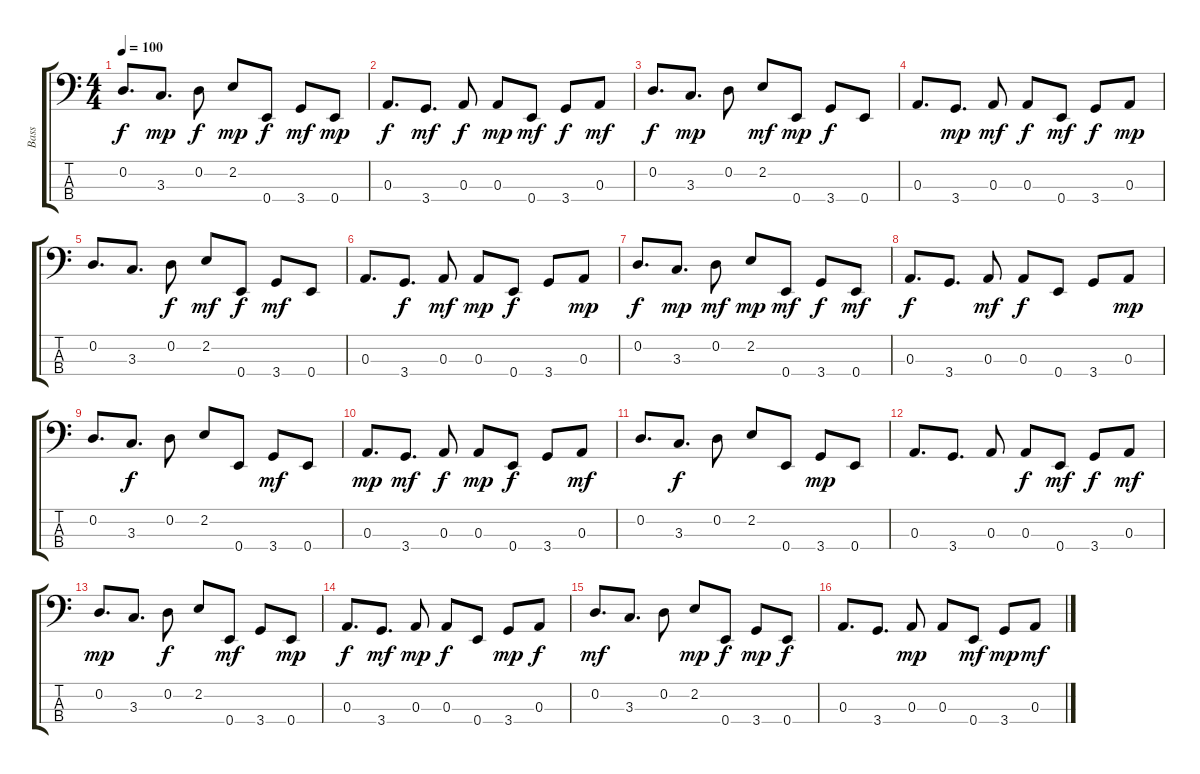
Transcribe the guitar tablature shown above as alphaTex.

\track ("Bass" "Bass") {instrument electricbassfinger}
\staff {score tabs}
\tuning (G2 D2 A1 E1) {hide}
\ts (4 4)
\tempo 100
\clef f4
\ks c
0.2.8{d dy f} 3.3.8{d dy mp} 0.2.8{dy f} 2.2.8{dy mp} 0.4.8{dy f} 3.4.8{dy mf} 0.4.8{dy mp} |
0.3.8{d dy f} 3.4.8{d dy mf} 0.3.8{dy f} 0.3.8{dy mp} 0.4.8{dy mf} 3.4.8{dy f} 0.3.8{dy mf} |
0.2.8{d dy f} 3.3.8{d dy mp} 0.2.8 2.2.8{dy mf} 0.4.8{dy mp} 3.4.8{dy f} 0.4.8 |
0.3.8{d} 3.4.8{d dy mp} 0.3.8{dy mf} 0.3.8{dy f} 0.4.8{dy mf} 3.4.8{dy f} 0.3.8{dy mp} |
0.2.8{d} 3.3.8{d} 0.2.8{dy f} 2.2.8{dy mf} 0.4.8{dy f} 3.4.8{dy mf} 0.4.8 |
0.3.8{d} 3.4.8{d dy f} 0.3.8{dy mf} 0.3.8{dy mp} 0.4.8{dy f} 3.4.8 0.3.8{dy mp} |
0.2.8{d dy f} 3.3.8{d dy mp} 0.2.8{dy mf} 2.2.8{dy mp} 0.4.8{dy mf} 3.4.8{dy f} 0.4.8{dy mf} |
0.3.8{d dy f} 3.4.8{d} 0.3.8{dy mf} 0.3.8{dy f} 0.4.8 3.4.8 0.3.8{dy mp} |
0.2.8{d} 3.3.8{d dy f} 0.2.8 2.2.8 0.4.8 3.4.8{dy mf} 0.4.8 |
0.3.8{d dy mp} 3.4.8{d dy mf} 0.3.8{dy f} 0.3.8{dy mp} 0.4.8{dy f} 3.4.8 0.3.8{dy mf} |
0.2.8{d} 3.3.8{d dy f} 0.2.8 2.2.8 0.4.8 3.4.8{dy mp} 0.4.8 |
0.3.8{d} 3.4.8{d} 0.3.8 0.3.8{dy f} 0.4.8{dy mf} 3.4.8{dy f} 0.3.8{dy mf} |
0.2.8{d dy mp} 3.3.8{d} 0.2.8{dy f} 2.2.8 0.4.8{dy mf} 3.4.8 0.4.8{dy mp} |
0.3.8{d dy f} 3.4.8{d dy mf} 0.3.8{dy mp} 0.3.8{dy f} 0.4.8 3.4.8{dy mp} 0.3.8{dy f} |
0.2.8{d dy mf} 3.3.8{d} 0.2.8 2.2.8{dy mp} 0.4.8{dy f} 3.4.8{dy mp} 0.4.8{dy f} |
0.3.8{d} 3.4.8{d} 0.3.8{dy mp} 0.3.8 0.4.8{dy mf} 3.4.8{dy mp} 0.3.8{dy mf}
